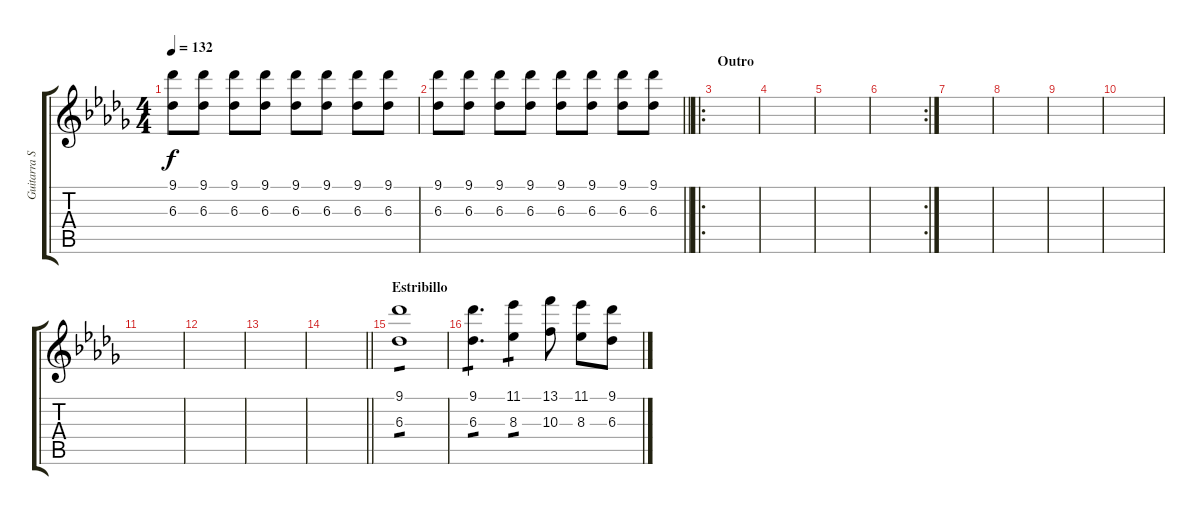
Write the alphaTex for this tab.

\track ("Guitarra Solista" "Guitarra S") {instrument overdrivenguitar}
\staff {score tabs}
\tuning (E4 B3 G3 D3 A2 E2) {hide}
\ts (4 4)
\tempo 132
\clef g2
\ks db
(9.1 6.3).8{dy f} (9.1 6.3).8 (9.1 6.3).8 (9.1 6.3).8 (9.1 6.3).8 (9.1 6.3).8 (9.1 6.3).8 (9.1 6.3).8 |
\barLineRight lightlight
(9.1 6.3).8 (9.1 6.3).8 (9.1 6.3).8 (9.1 6.3).8 (9.1 6.3).8 (9.1 6.3).8 (9.1 6.3).8 (9.1 6.3).8 |
\ro
\section ("" "Outro")
|
|
|
\rc 2
|
|
|
|
|
|
|
|
\barLineRight lightlight
|
\section ("" "Estribillo")
(9.1 6.3).1{tp 1} |
(9.1 6.3).4{d tp 1} (11.1 8.3).4{tp 1} (13.1 10.3).8 (11.1 8.3).8 (9.1 6.3).8
